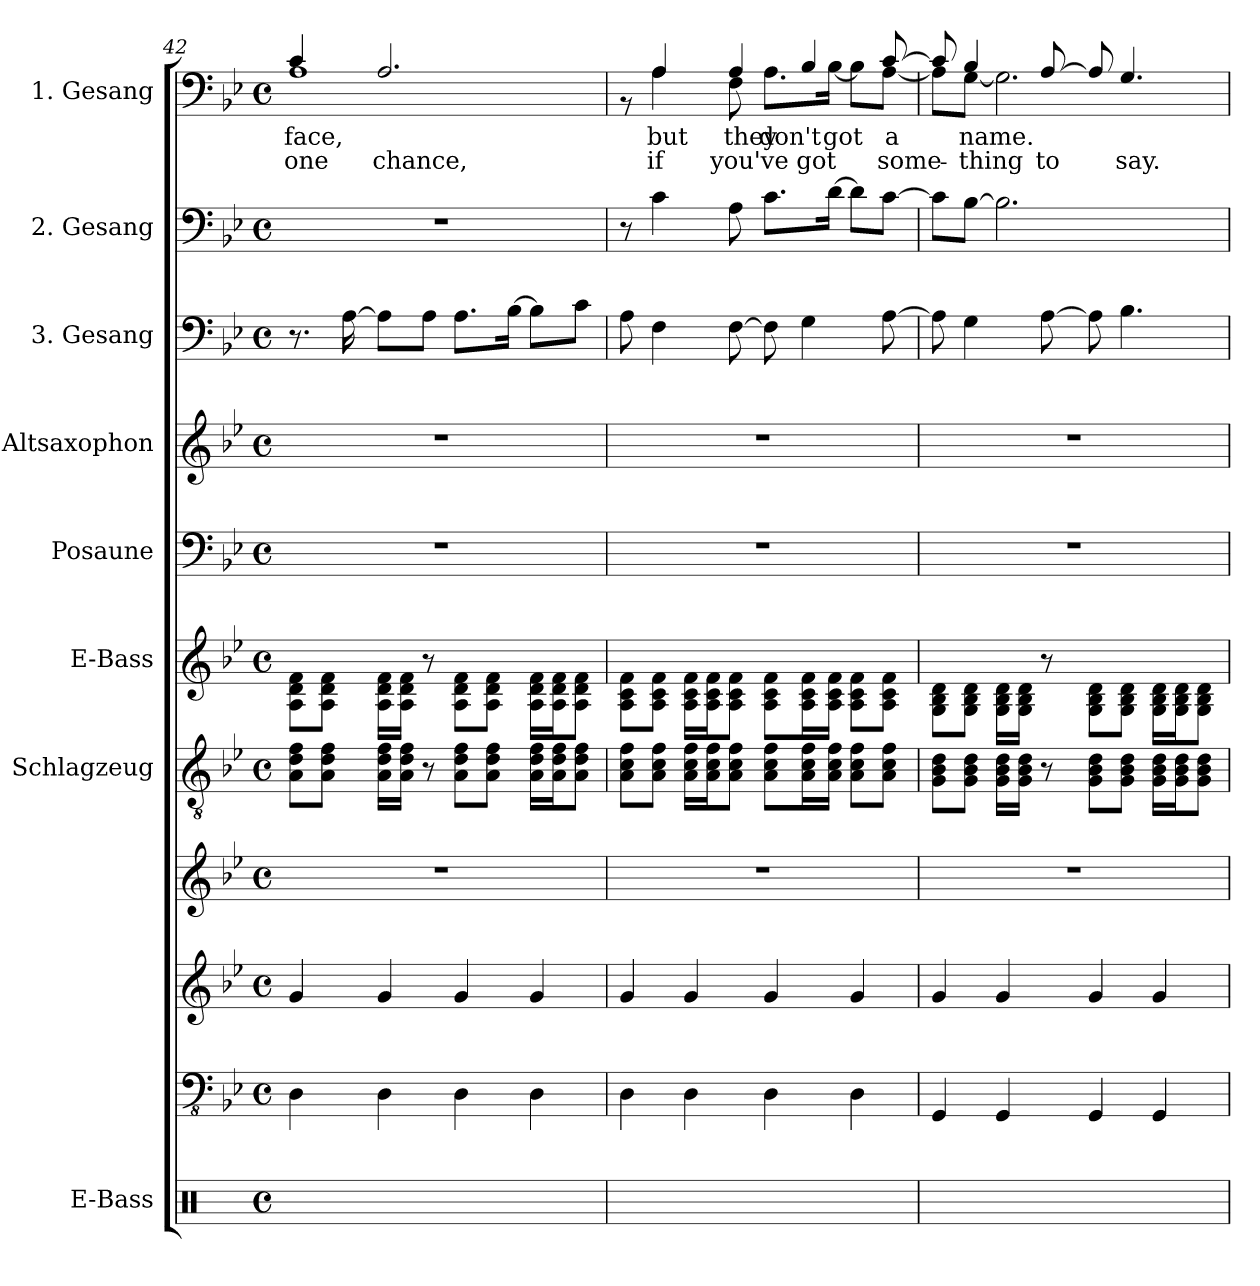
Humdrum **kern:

**kern	**kern	**kern	**kern	**kern	**kern	**kern	**kern	**kern	**kern	**kern	**text	**text
*part9	*part9	*part8	*part8	*part7	*part6	*part5	*part4	*part3	*part2	*part1	*part1	*part1
*staff11	*staff10	*staff9	*staff8	*staff7	*staff6	*staff5	*staff4	*staff3	*staff2	*staff1	*staff1	*staff1
*I"E-Bass	*	*	*	*I"Schlagzeug	*I"E-Bass	*I"Posaune	*I"Altsaxophon	*I"3. Gesang	*I"2. Gesang	*I"1. Gesang	*	*
*I'E-B.	*	*	*	*I'Schl.	*I'E-B.	*I'Pos.	*I'A. Sax.	*I'3. G.	*I'2. G.	*I'1. G.	*	*
*clefX	*clefFv4	*clefG2	*clefG2	*clefGv2	*	*clefF4	*clefG2	*clefF4	*clefF4	*clefF4	*	*
*	*	*	*	*	*	*	*ITrd5c9	*	*	*	*	*
*k[]	*k[b-e-]	*k[b-e-]	*k[b-e-]	*k[b-e-]	*k[b-e-]	*k[b-e-]	*k[b-e-a-d-g-]	*k[b-e-]	*k[b-e-]	*k[b-e-]	*	*
*M4/4	*M4/4	*M4/4	*M4/4	*M4/4	*M4/4	*M4/4	*M4/4	*M4/4	*M4/4	*M4/4	*	*
*met(c)	*met(c)	*met(c)	*met(c)	*met(c)	*met(c)	*met(c)	*met(c)	*met(c)	*met(c)	*met(c)	*	*
=42	=42	=42	=42	=42	=42	=42	=42	=42	=42	=42	=42	=42
*	*	*	*	*	*	*	*	*	*	*^	*	*
1ryy	4DD\	4g	1r	8A\ 8d\ 8f\L	8A\ 8d\ 8f\L	1r	1r	8.r	1r	4c/	1A	face,	one
.	.	.	.	8A\ 8d\ 8f\J	8A\ 8d\ 8f\J	.	.	.	.	.	.	.	.
.	.	.	.	.	.	.	.	[16A\	.	.	.	.	.
.	4DD\	4g	.	16A\ 16d\ 16f\LL	16A\ 16d\ 16f\LL	.	.	8A\L]	.	2.A/	.	.	chance,
.	.	.	.	16A\ 16d\ 16f\JJ	16A\ 16d\ 16f\JJ	.	.	.	.	.	.	.	.
.	.	.	.	8r	8r	.	.	8A\J	.	.	.	.	.
.	4DD\	4g	.	8A\ 8d\ 8f\L	8A\ 8d\ 8f\L	.	.	8.A\L	.	.	.	.	.
.	.	.	.	8A\ 8d\ 8f\J	8A\ 8d\ 8f\J	.	.	.	.	.	.	.	.
.	.	.	.	.	.	.	.	[16B-\Jk	.	.	.	.	.
.	4DD\	4g	.	16A\ 16d\ 16f\LL	16A\ 16d\ 16f\LL	.	.	8B-\L]	.	.	.	.	.
.	.	.	.	16A\ 16d\ 16f\J	16A\ 16d\ 16f\J	.	.	.	.	.	.	.	.
.	.	.	.	8A\ 8d\ 8f\J	8A\ 8d\ 8f\J	.	.	8c\J	.	.	.	.	.
=43	=43	=43	=43	=43	=43	=43	=43	=43	=43	=43	=43	=43	=43
1ryy	4DD\	4g	1r	8A\ 8c\ 8f\L	8A\ 8c\ 8f\L	1r	1r	8A\	8r	8rBB	8ryy	.	.
.	.	.	.	8A\ 8c\ 8f\J	8A\ 8c\ 8f\J	.	.	4F\	4c\	4A/	4A\	but	if
.	4DD\	4g	.	16A\ 16c\ 16f\LL	16A\ 16c\ 16f\LL	.	.	.	.	.	.	.	.
.	.	.	.	16A\ 16c\ 16f\J	16A\ 16c\ 16f\J	.	.	.	.	.	.	.	.
.	.	.	.	8A\ 8c\ 8f\J	8A\ 8c\ 8f\J	.	.	[8F\	8A\	4A/	8F\	they	you've
.	4DD\	4g	.	8A\ 8c\ 8f\L	8A\ 8c\ 8f\L	.	.	8F\]	8.c\L	.	8.A\L	don't	.
.	.	.	.	16A\ 16c\ 16f\L	16A\ 16c\ 16f\L	.	.	4G\	.	4B-/	.	.	got
.	.	.	.	16A\ 16c\ 16f\JJ	16A\ 16c\ 16f\JJ	.	.	.	[16d\Jk	.	[16B-\Jk	got	.
.	4DD\	4g	.	8A\ 8c\ 8f\L	8A\ 8c\ 8f\L	.	.	.	8d\L]	.	8B-\L]	.	.
.	.	.	.	8A\ 8c\ 8f\J	8A\ 8c\ 8f\J	.	.	[8A\	[8c\J	[8c/	[8A\J	a	some-
=44	=44	=44	=44	=44	=44	=44	=44	=44	=44	=44	=44	=44	=44
1ryy	4GGG/	4g	1r	8G\ 8B-\ 8d\L	8G\ 8B-\ 8d\L	1r	1r	8A\]	8c\L]	8c/]	8A\L]	.	.
.	.	.	.	8G\ 8B-\ 8d\J	8G\ 8B-\ 8d\J	.	.	4G\	[8B-\J	4B-/	[8G\J	name.	-thing
.	4GGG/	4g	.	16G\ 16B-\ 16d\LL	16G\ 16B-\ 16d\LL	.	.	.	2.B-\]	.	2.G\]	.	.
.	.	.	.	16G\ 16B-\ 16d\JJ	16G\ 16B-\ 16d\JJ	.	.	.	.	.	.	.	.
.	.	.	.	8r	8r	.	.	[8A\	.	[8A/	.	.	-to
.	4GGG/	4g	.	8G\ 8B-\ 8d\L	8G\ 8B-\ 8d\L	.	.	8A\]	.	8A/]	.	.	.
.	.	.	.	8G\ 8B-\ 8d\J	8G\ 8B-\ 8d\J	.	.	4.B-\	.	4.G/	.	.	say.
.	4GGG/	4g	.	16G\ 16B-\ 16d\LL	16G\ 16B-\ 16d\LL	.	.	.	.	.	.	.	.
.	.	.	.	16G\ 16B-\ 16d\J	16G\ 16B-\ 16d\J	.	.	.	.	.	.	.	.
.	.	.	.	8G\ 8B-\ 8d\J	8G\ 8B-\ 8d\J	.	.	.	.	.	.	.	.
*	*	*	*	*	*	*	*	*	*	*v	*v	*	*
=	=	=	=	=	=	=	=	=	=	=	=	=
*-	*-	*-	*-	*-	*-	*-	*-	*-	*-	*-	*-	*-
